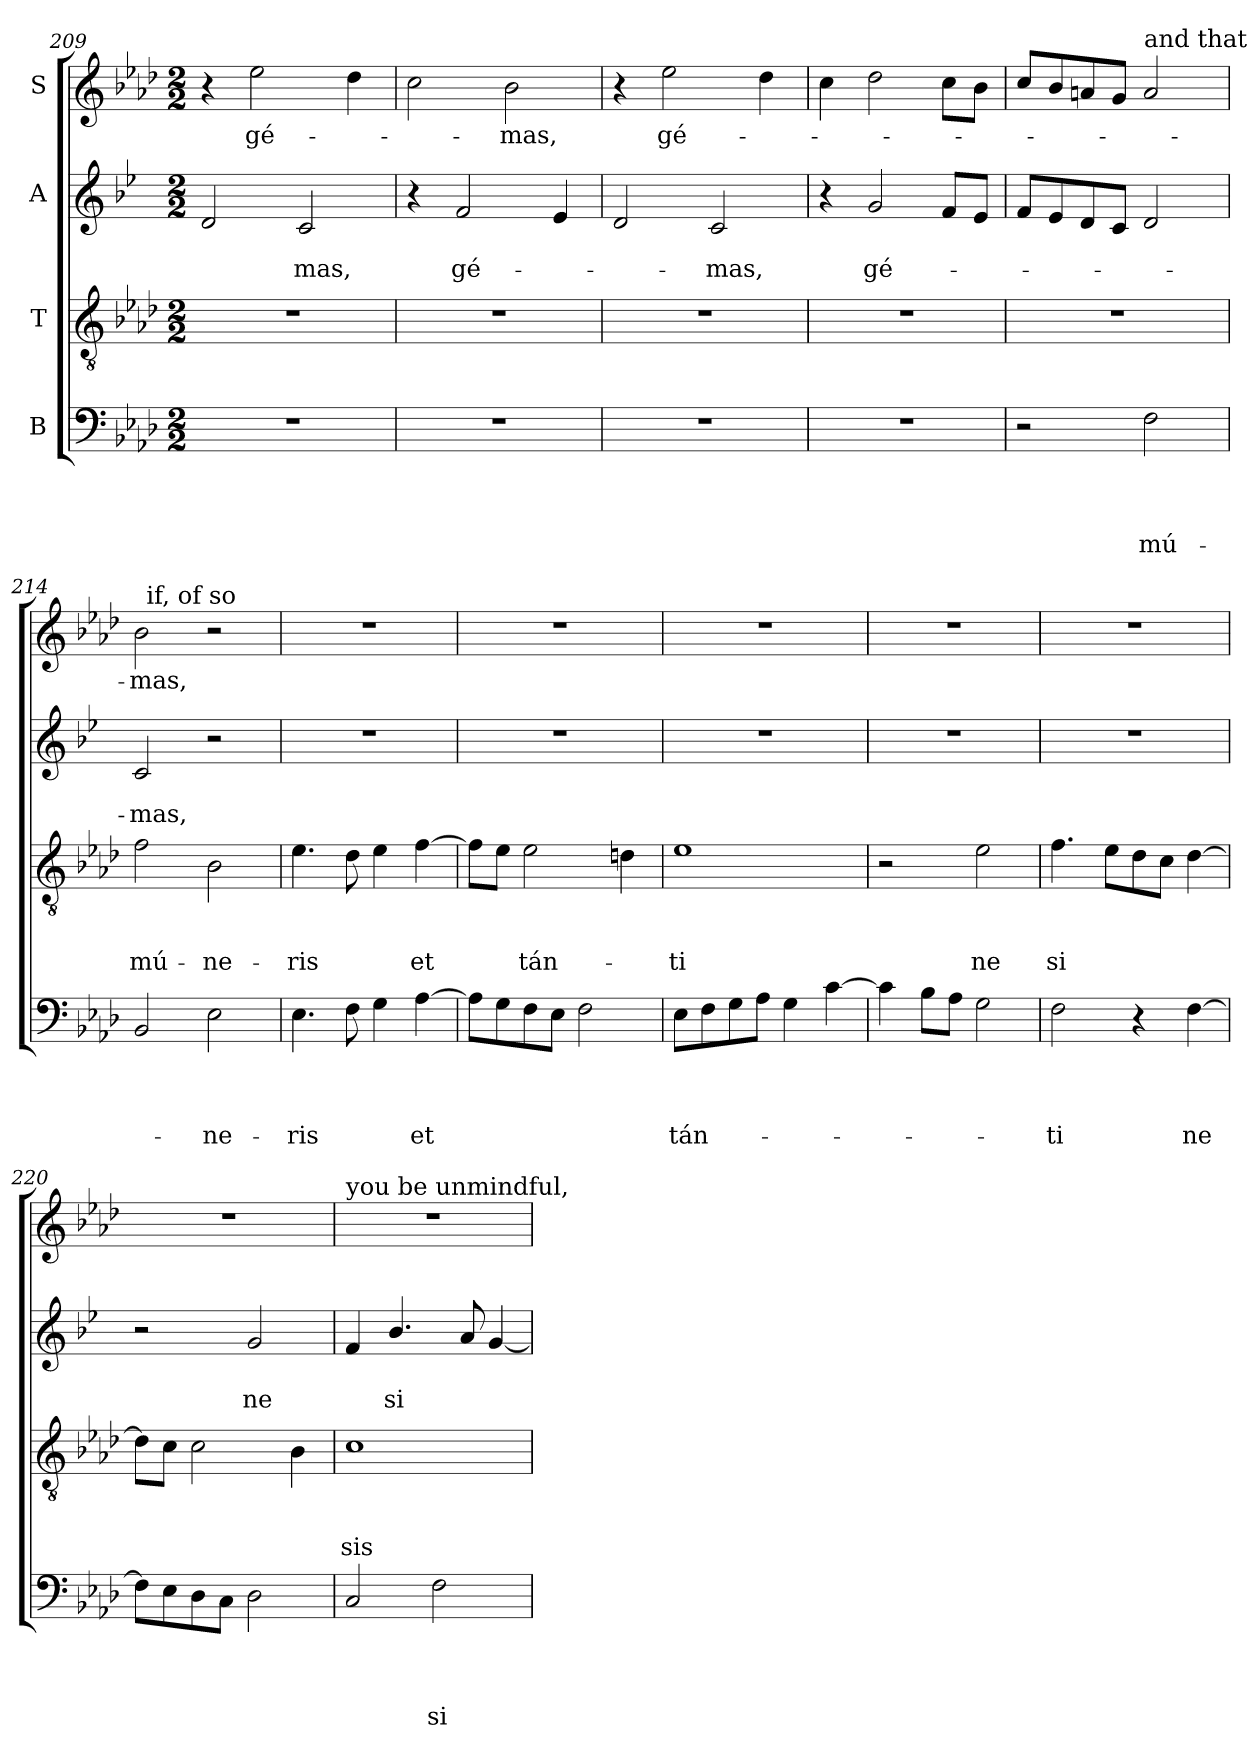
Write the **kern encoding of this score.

**kern	**text	**text	**text	**text	**kern	**text	**text	**text	**kern	**text	**text	**kern	**text
*part4	*part4	*part4	*part4	*part4	*part3	*part3	*part3	*part3	*part2	*part2	*part2	*part1	*part1
*staff4	*staff4	*staff4	*staff4	*staff4	*staff3	*staff3	*staff3	*staff3	*staff2	*staff2	*staff2	*staff1	*staff1
*I"B	*	*	*	*	*I"T	*	*	*	*I"A	*	*	*I"S	*
*clefF4	*	*	*	*	*clefGv2	*	*	*	*clefG2	*	*	*clefG2	*
*	*	*	*	*	*	*	*	*	*ITrd1c2	*	*	*	*
*k[b-e-a-d-]	*	*	*	*	*k[b-e-a-d-]	*	*	*	*k[b-e-a-d-]	*	*	*k[b-e-a-d-]	*
*A-:	*	*	*	*	*A-:	*	*	*	*A-:	*	*	*A-:	*
*M2/2	*	*	*	*	*M2/2	*	*	*	*M2/2	*	*	*M2/2	*
=209	=209	=209	=209	=209	=209	=209	=209	=209	=209	=209	=209	=209	=209
1r	.	.	.	.	1r	.	.	.	2c/	.	.	4r	.
!	!	!	!	!	!	!	!	!	!	!	!	!	!LO:LY:b
.	.	.	.	.	.	.	.	.	.	.	.	2ee-\	gé-
!	!	!	!	!	!	!	!	!	!	!	!LO:LY:b	!	!
.	.	.	.	.	.	.	.	.	2B-/	.	-mas,	.	.
.	.	.	.	.	.	.	.	.	.	.	.	4dd-\	.
=210	=210	=210	=210	=210	=210	=210	=210	=210	=210	=210	=210	=210	=210
1r	.	.	.	.	1r	.	.	.	4r	.	.	2cc\	.
!	!	!	!	!	!	!	!	!	!	!	!LO:LY:b	!	!
.	.	.	.	.	.	.	.	.	2e-/	.	gé-	.	.
!	!	!	!	!	!	!	!	!	!	!	!	!	!LO:LY:b
.	.	.	.	.	.	.	.	.	.	.	.	2b-\	-mas,
.	.	.	.	.	.	.	.	.	4d-/	.	.	.	.
=211	=211	=211	=211	=211	=211	=211	=211	=211	=211	=211	=211	=211	=211
1r	.	.	.	.	1r	.	.	.	2c/	.	.	4r	.
!	!	!	!	!	!	!	!	!	!	!	!	!	!LO:LY:b
.	.	.	.	.	.	.	.	.	.	.	.	2ee-\	gé-
!	!	!	!	!	!	!	!	!	!	!	!LO:LY:b	!	!
.	.	.	.	.	.	.	.	.	2B-/	.	-mas,	.	.
.	.	.	.	.	.	.	.	.	.	.	.	4dd-\	.
=212	=212	=212	=212	=212	=212	=212	=212	=212	=212	=212	=212	=212	=212
1r	.	.	.	.	1r	.	.	.	4r	.	.	4cc\	.
!	!	!	!	!	!	!	!	!	!	!	!LO:LY:b	!	!
.	.	.	.	.	.	.	.	.	2f/	.	gé-	2dd-\	.
.	.	.	.	.	.	.	.	.	8e-/L	.	.	8cc\L	.
.	.	.	.	.	.	.	.	.	8d-/J	.	.	8b-\J	.
=213	=213	=213	=213	=213	=213	=213	=213	=213	=213	=213	=213	=213	=213
2r	.	.	.	.	1r	.	.	.	8e-/L	.	.	8cc/L	.
.	.	.	.	.	.	.	.	.	8d-/	.	.	8b-/	.
.	.	.	.	.	.	.	.	.	8c/	.	.	8a/	.
.	.	.	.	.	.	.	.	.	8B-/J	.	.	8g/J	.
!	!	!	!	!	!	!	!	!	!	!	!	!LO:TX:a:t=and that	!
!	!	!	!	!LO:LY:b	!	!	!	!	!	!	!	!	!
2F\	.	.	.	mú-	.	.	.	.	2c/	.	.	2a/	.
!!LO:LB:g=z
=214	=214	=214	=214	=214	=214	=214	=214	=214	=214	=214	=214	=214	=214
!	!	!	!	!	!	!	!	!LO:LY:b	!	!	!LO:LY:b	!	!LO:LY:b
*	*	*	*	*	*	*	*	*	*	*	*	*^	*
2BB-/	.	.	.	.	2f\	.	.	mú-	2B-/	.	-mas,	2b-\	32ryy	-mas,
!	!	!	!	!	!	!	!	!	!	!	!	!	!LO:TX:a:t=if, of so	!
.	.	.	.	.	.	.	.	.	.	.	.	.	2ryy	.
!	!	!	!	!LO:LY:b	!	!	!	!LO:LY:b	!	!	!	!	!	!
2E-\	.	.	.	-ne-	2B-\	.	.	-ne-	2r	.	.	2r	.	.
.	.	.	.	.	.	.	.	.	.	.	.	.	4...ryy	.
=215	=215	=215	=215	=215	=215	=215	=215	=215	=215	=215	=215	=215	=215	=215
!	!	!	!	!	!	!	!	!	!	!	!	!LO:TX:a:t=great a boon,	!	!
!	!	!	!	!LO:LY:b	!	!	!	!LO:LY:b	!	!	!	!	!	!
*	*	*	*	*	*	*	*	*	*	*	*	*v	*v	*
4.E-\	.	.	.	-ris	4.e-\	.	.	-ris	1r	.	.	1r	.
8F\	.	.	.	.	8d-\	.	.	.	.	.	.	.	.
4G\	.	.	.	.	4e-\	.	.	.	.	.	.	.	.
!	!	!	!	!LO:LY:b	!	!	!	!LO:LY:b	!	!	!	!	!
[4A-\	.	.	.	et	[4f\	.	.	et	.	.	.	.	.
=216	=216	=216	=216	=216	=216	=216	=216	=216	=216	=216	=216	=216	=216
8A-\L]	.	.	.	.	8f\L]	.	.	.	1r	.	.	1r	.
8G\	.	.	.	.	8e-\J	.	.	.	.	.	.	.	.
!	!	!	!	!	!	!	!	!LO:LY:b	!	!	!	!	!
8F\	.	.	.	.	2e-\	.	.	tán-	.	.	.	.	.
8E-\J	.	.	.	.	.	.	.	.	.	.	.	.	.
2F\	.	.	.	.	.	.	.	.	.	.	.	.	.
.	.	.	.	.	4d\	.	.	.	.	.	.	.	.
=217	=217	=217	=217	=217	=217	=217	=217	=217	=217	=217	=217	=217	=217
!	!	!	!	!LO:LY:b	!	!	!	!LO:LY:b	!	!	!	!	!
8E-\L	.	.	.	tán-	1e-	.	.	-ti	1r	.	.	1r	.
8F\	.	.	.	.	.	.	.	.	.	.	.	.	.
8G\	.	.	.	.	.	.	.	.	.	.	.	.	.
8A-\J	.	.	.	.	.	.	.	.	.	.	.	.	.
4G\	.	.	.	.	.	.	.	.	.	.	.	.	.
[4c\	.	.	.	.	.	.	.	.	.	.	.	.	.
=218	=218	=218	=218	=218	=218	=218	=218	=218	=218	=218	=218	=218	=218
4c\]	.	.	.	.	2r	.	.	.	1r	.	.	1r	.
8B-\L	.	.	.	.	.	.	.	.	.	.	.	.	.
8A-\J	.	.	.	.	.	.	.	.	.	.	.	.	.
!	!	!	!	!	!	!	!	!LO:LY:b	!	!	!	!	!
2G\	.	.	.	.	2e-\	.	.	ne	.	.	.	.	.
=219	=219	=219	=219	=219	=219	=219	=219	=219	=219	=219	=219	=219	=219
!	!	!	!	!LO:LY:b	!	!	!	!LO:LY:b	!	!	!	!	!
2F\	.	.	.	-ti	4.f\	.	.	si	1r	.	.	1r	.
.	.	.	.	.	8e-\L	.	.	.	.	.	.	.	.
4r	.	.	.	.	8d-\	.	.	.	.	.	.	.	.
.	.	.	.	.	8c\J	.	.	.	.	.	.	.	.
!	!	!	!	!LO:LY:b	!	!	!	!	!	!	!	!	!
[4F\	.	.	.	ne	[4d-\	.	.	.	.	.	.	.	.
!!LO:PB:g=z
=220	=220	=220	=220	=220	=220	=220	=220	=220	=220	=220	=220	=220	=220
8F\L]	.	.	.	.	8d-\L]	.	.	.	2r	.	.	1r	.
8E-\	.	.	.	.	8c\J	.	.	.	.	.	.	.	.
8D-\	.	.	.	.	2c\	.	.	.	.	.	.	.	.
8C\J	.	.	.	.	.	.	.	.	.	.	.	.	.
!	!	!	!	!	!	!	!	!	!	!	!LO:LY:b	!	!
2D-\	.	.	.	.	.	.	.	.	2f/	.	ne	.	.
.	.	.	.	.	4B-\	.	.	.	.	.	.	.	.
=221	=221	=221	=221	=221	=221	=221	=221	=221	=221	=221	=221	=221	=221
!	!	!	!	!	!	!	!	!	!	!	!	!LO:TX:a:t=you be unmindful,	!
!	!	!	!	!	!	!	!	!LO:LY:b	!	!	!	!	!
2C/	.	.	.	.	1c	.	.	sis	4e-/	.	.	1r	.
!	!	!	!	!	!	!	!	!	!	!	!LO:LY:b	!	!
.	.	.	.	.	.	.	.	.	4.a-/	.	si	.	.
!	!	!	!	!LO:LY:b	!	!	!	!	!	!	!	!	!
2F\	.	.	.	si	.	.	.	.	.	.	.	.	.
.	.	.	.	.	.	.	.	.	8g/	.	.	.	.
.	.	.	.	.	.	.	.	.	[4f/	.	.	.	.
=	=	=	=	=	=	=	=	=	=	=	=	=	=
*-	*-	*-	*-	*-	*-	*-	*-	*-	*-	*-	*-	*-	*-
